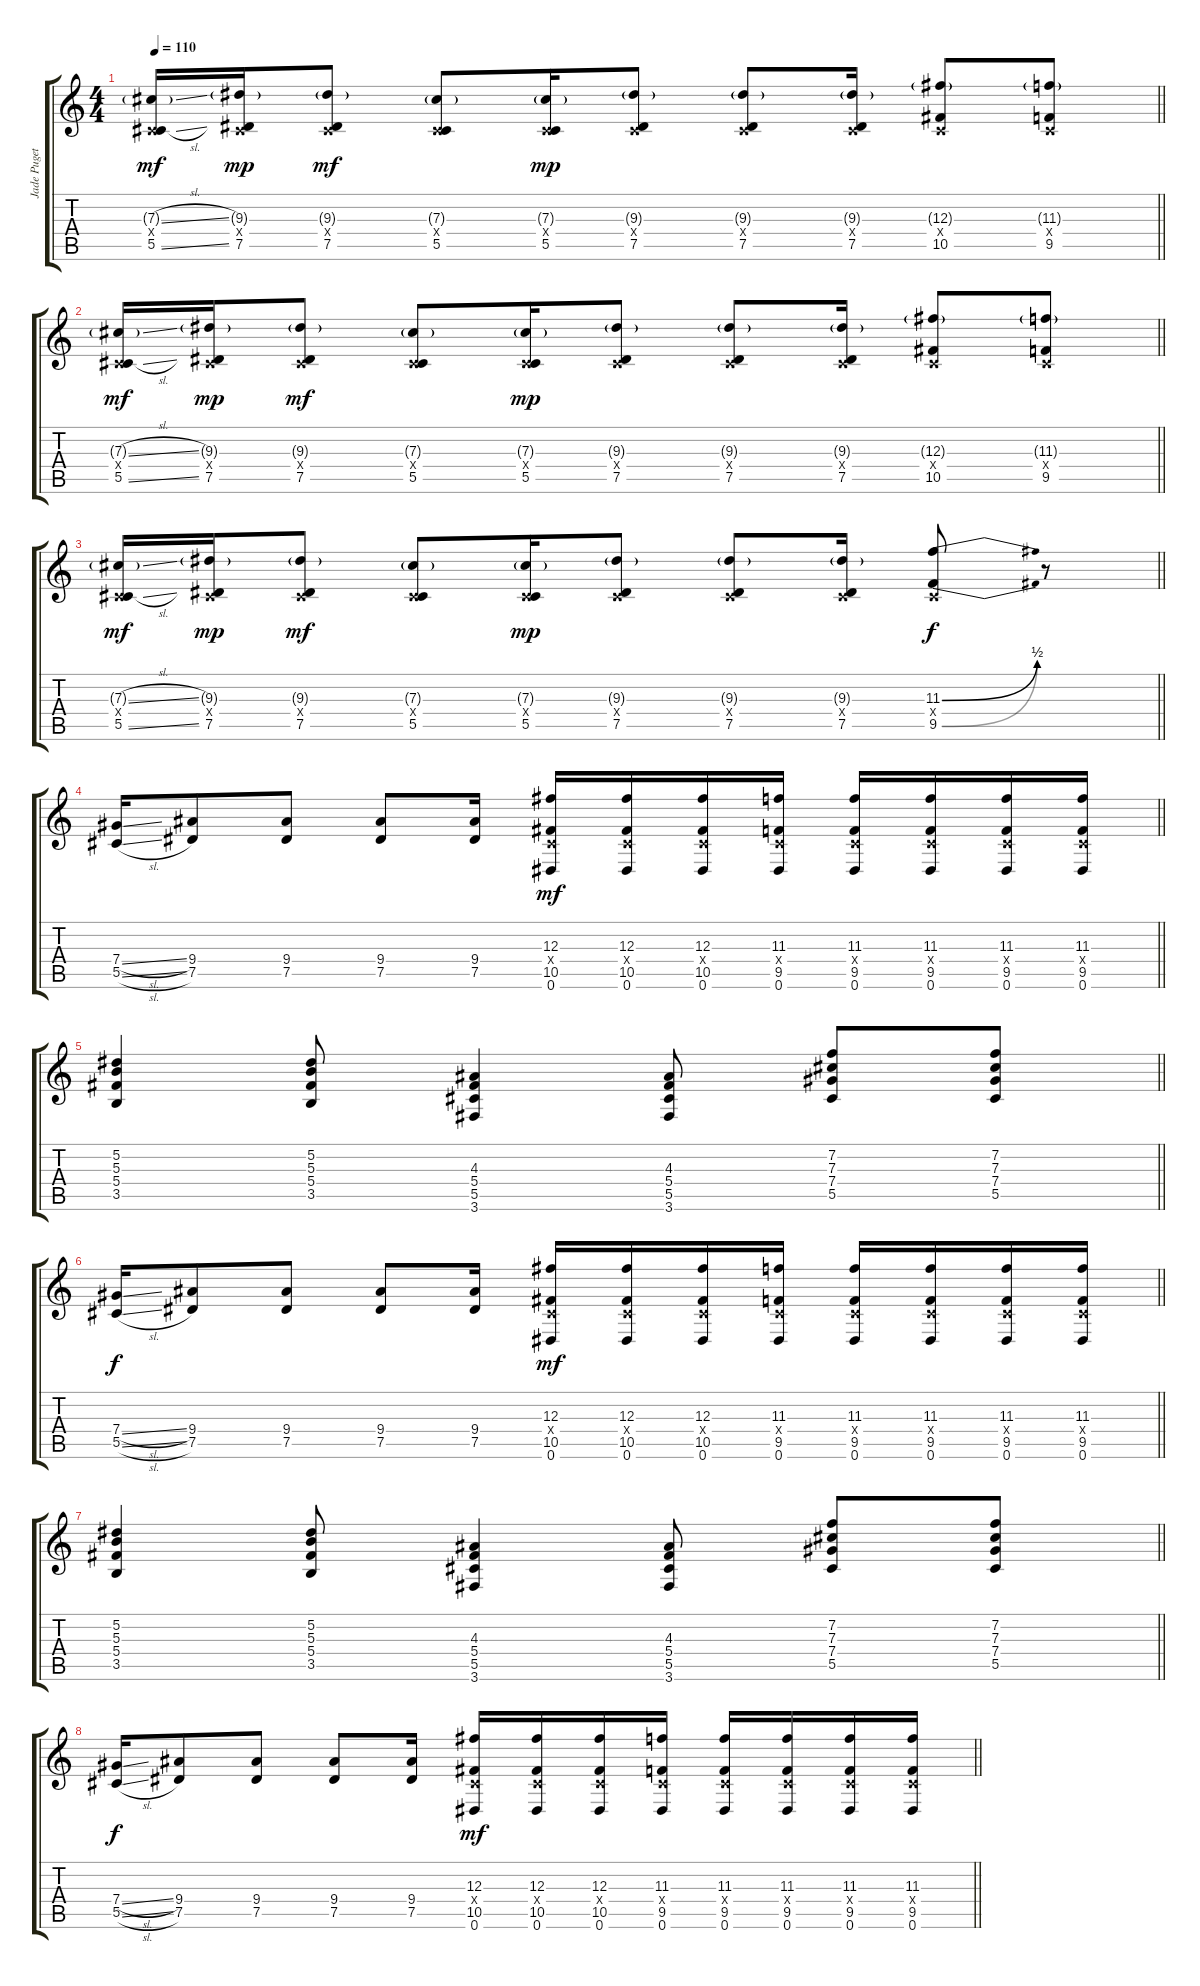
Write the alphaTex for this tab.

\track ("Jade Puget (Overdrive)" "Jade Puget") {instrument overdrivenguitar}
\staff {score tabs}
\tuning (Eb4 Bb3 Gb3 Db3 Ab2 Eb2) {hide}
\ts (4 4)
\tempo 110
\clef g2
\barLineRight lightlight
\ks c
(7.3{sl g} 0.4{x} 5.5{sl}).16{dy mf} (9.3{g} 0.4{x} 7.5).16{dy mp} (9.3{g} 0.4{x} 7.5).8{dy mf} (7.3{g} 0.4{x} 5.5).8 (7.3{g} 0.4{x} 5.5).16{dy mp} (9.3{g} 0.4{x} 7.5).8 (9.3{g} 0.4{x} 7.5).8 (9.3{g} 0.4{x} 7.5).16 (12.3{g} 0.4{x} 10.5).8 (11.3{g} 0.4{x} 9.5).8 |
\barLineRight lightlight
(7.3{sl g} 0.4{x} 5.5{sl}).16{dy mf} (9.3{g} 0.4{x} 7.5).16{dy mp} (9.3{g} 0.4{x} 7.5).8{dy mf} (7.3{g} 0.4{x} 5.5).8 (7.3{g} 0.4{x} 5.5).16{dy mp} (9.3{g} 0.4{x} 7.5).8 (9.3{g} 0.4{x} 7.5).8 (9.3{g} 0.4{x} 7.5).16 (12.3{g} 0.4{x} 10.5).8 (11.3{g} 0.4{x} 9.5).8 |
\barLineRight lightlight
(7.3{sl g} 0.4{x} 5.5{sl}).16{dy mf} (9.3{g} 0.4{x} 7.5).16{dy mp} (9.3{g} 0.4{x} 7.5).8{dy mf} (7.3{g} 0.4{x} 5.5).8 (7.3{g} 0.4{x} 5.5).16{dy mp} (9.3{g} 0.4{x} 7.5).8 (9.3{g} 0.4{x} 7.5).8 (9.3{g} 0.4{x} 7.5).16 (11.3{be (bend 0 0 60 2)} 0.4{x} 9.5{be (bend 0 0 60 2)}).8{dy f} r.8 |
\barLineRight lightlight
(7.4{sl} 5.5{sl}).16 (9.4 7.5).8 (9.4 7.5).8 (9.4 7.5).8 (9.4 7.5).16 (12.3 0.4{x} 10.5 0.6).16{dy mf} (12.3 0.4{x} 10.5 0.6).16 (12.3 0.4{x} 10.5 0.6).16 (11.3 0.4{x} 9.5 0.6).16 (11.3 0.4{x} 9.5 0.6).16 (11.3 0.4{x} 9.5 0.6).16 (11.3 0.4{x} 9.5 0.6).16 (11.3 0.4{x} 9.5 0.6).16 |
\barLineRight lightlight
(5.2 5.3 5.4 3.5).4 (5.2 5.3 5.4 3.5).8 (4.3 5.4 5.5 3.6).4 (4.3 5.4 5.5 3.6).8 (7.2 7.3 7.4 5.5).8 (7.2 7.3 7.4 5.5).8 |
\barLineRight lightlight
(7.4{sl} 5.5{sl}).16{dy f} (9.4 7.5).8 (9.4 7.5).8 (9.4 7.5).8 (9.4 7.5).16 (12.3 0.4{x} 10.5 0.6).16{dy mf} (12.3 0.4{x} 10.5 0.6).16 (12.3 0.4{x} 10.5 0.6).16 (11.3 0.4{x} 9.5 0.6).16 (11.3 0.4{x} 9.5 0.6).16 (11.3 0.4{x} 9.5 0.6).16 (11.3 0.4{x} 9.5 0.6).16 (11.3 0.4{x} 9.5 0.6).16 |
\barLineRight lightlight
(5.2 5.3 5.4 3.5).4 (5.2 5.3 5.4 3.5).8 (4.3 5.4 5.5 3.6).4 (4.3 5.4 5.5 3.6).8 (7.2 7.3 7.4 5.5).8 (7.2 7.3 7.4 5.5).8 |
\barLineRight lightlight
(7.4{sl} 5.5{sl}).16{dy f} (9.4 7.5).8 (9.4 7.5).8 (9.4 7.5).8 (9.4 7.5).16 (12.3 0.4{x} 10.5 0.6).16{dy mf} (12.3 0.4{x} 10.5 0.6).16 (12.3 0.4{x} 10.5 0.6).16 (11.3 0.4{x} 9.5 0.6).16 (11.3 0.4{x} 9.5 0.6).16 (11.3 0.4{x} 9.5 0.6).16 (11.3 0.4{x} 9.5 0.6).16 (11.3 0.4{x} 9.5 0.6).16
